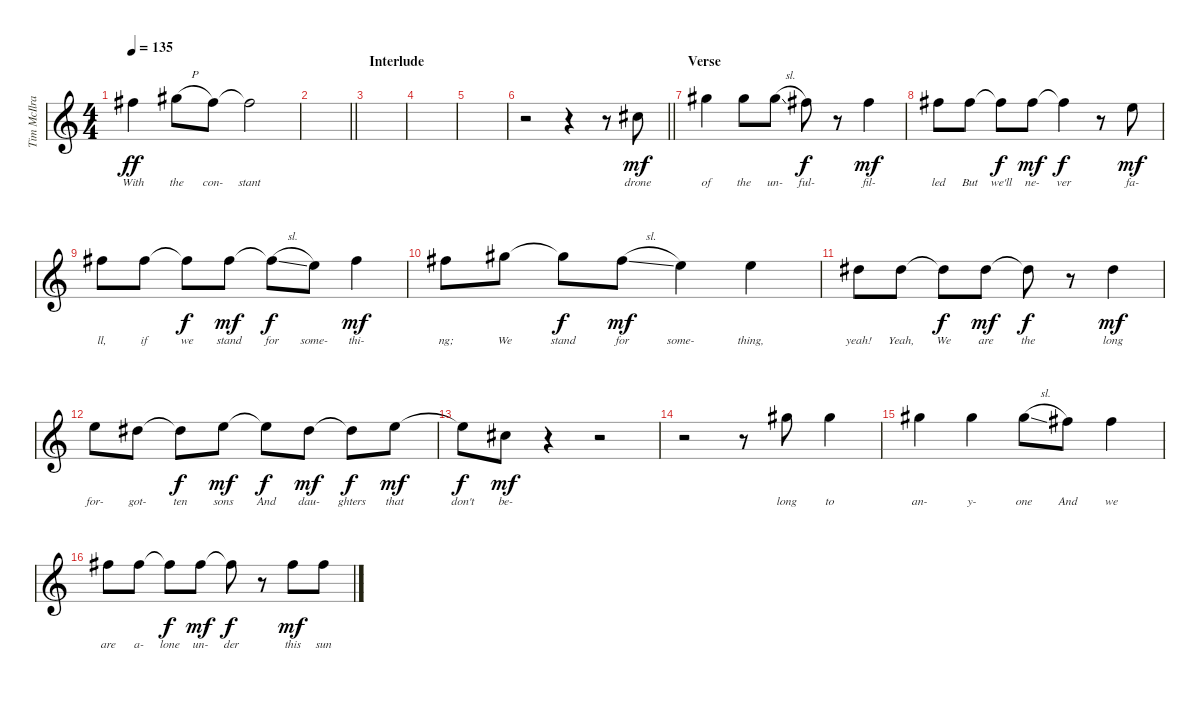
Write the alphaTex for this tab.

\track ("Tim McIlrath - Vocals" "Tim McIlra") {instrument distortionguitar}
\staff {score}
\tuning (E4 B3 G3 D3 A2 E2) {hide}
\ts (4 4)
\tempo 135
\clef g2
\ks c
7.2{t}.4{lyrics (0 "With") lyrics (1 "") lyrics (2 "") lyrics (3 "") lyrics (4 "") dy ff} 9.2{h}.8{lyrics (0 "the") lyrics (1 "") lyrics (2 "") lyrics (3 "") lyrics (4 "")} 7.2.8{lyrics (0 "con-") lyrics (1 "") lyrics (2 "") lyrics (3 "") lyrics (4 "")} 7.2{t}.2{lyrics (0 "stant") lyrics (1 "") lyrics (2 "") lyrics (3 "") lyrics (4 "")} |
\barLineRight lightlight
|
\section ("" "Interlude")
|
|
|
\barLineRight lightlight
r.2 r.4 r.8 6.3.8{lyrics (0 "drone") lyrics (1 "") lyrics (2 "") lyrics (3 "") lyrics (4 "") dy mf} |
\section ("" "Verse")
9.2.4{lyrics (0 "of") lyrics (1 "") lyrics (2 "") lyrics (3 "") lyrics (4 "")} 9.2.8{lyrics (0 "the") lyrics (1 "") lyrics (2 "") lyrics (3 "") lyrics (4 "")} 9.2{sl}.8{lyrics (0 "un-") lyrics (1 "") lyrics (2 "") lyrics (3 "") lyrics (4 "")} 7.2.8{lyrics (0 "ful-") lyrics (1 "") lyrics (2 "") lyrics (3 "") lyrics (4 "") dy f} r.8 7.2.4{lyrics (0 "fil-") lyrics (1 "") lyrics (2 "") lyrics (3 "") lyrics (4 "") dy mf} |
7.2.8{lyrics (0 "led") lyrics (1 "") lyrics (2 "") lyrics (3 "") lyrics (4 "")} 7.2.8{lyrics (0 "But") lyrics (1 "") lyrics (2 "") lyrics (3 "") lyrics (4 "")} 7.2{t}.8{lyrics (0 "we'll") lyrics (1 "") lyrics (2 "") lyrics (3 "") lyrics (4 "") dy f} 7.2.8{lyrics (0 "ne-") lyrics (1 "") lyrics (2 "") lyrics (3 "") lyrics (4 "") dy mf} 7.2{t}.4{lyrics (0 "ver") lyrics (1 "") lyrics (2 "") lyrics (3 "") lyrics (4 "") dy f} r.8 5.2.8{lyrics (0 "fa-") lyrics (1 "") lyrics (2 "") lyrics (3 "") lyrics (4 "") dy mf} |
7.2.8{lyrics (0 "ll,") lyrics (1 "") lyrics (2 "") lyrics (3 "") lyrics (4 "")} 7.2.8{lyrics (0 "if") lyrics (1 "") lyrics (2 "") lyrics (3 "") lyrics (4 "")} 7.2{t}.8{lyrics (0 "we") lyrics (1 "") lyrics (2 "") lyrics (3 "") lyrics (4 "") dy f} 7.2.8{lyrics (0 "stand") lyrics (1 "") lyrics (2 "") lyrics (3 "") lyrics (4 "") dy mf} 7.2{sl t}.8{lyrics (0 "for") lyrics (1 "") lyrics (2 "") lyrics (3 "") lyrics (4 "") dy f} 5.2.8{lyrics (0 "some-") lyrics (1 "") lyrics (2 "") lyrics (3 "") lyrics (4 "")} 7.2.4{lyrics (0 "thi-") lyrics (1 "") lyrics (2 "") lyrics (3 "") lyrics (4 "") dy mf} |
7.2.8{lyrics (0 "ng;") lyrics (1 "") lyrics (2 "") lyrics (3 "") lyrics (4 "")} 9.2.8{lyrics (0 "We") lyrics (1 "") lyrics (2 "") lyrics (3 "") lyrics (4 "")} 9.2{t}.8{lyrics (0 "stand") lyrics (1 "") lyrics (2 "") lyrics (3 "") lyrics (4 "") dy f} 7.2{sl}.8{lyrics (0 "for") lyrics (1 "") lyrics (2 "") lyrics (3 "") lyrics (4 "") dy mf} 5.2.4{lyrics (0 "some-") lyrics (1 "") lyrics (2 "") lyrics (3 "") lyrics (4 "")} 5.2.4{lyrics (0 "thing,") lyrics (1 "") lyrics (2 "") lyrics (3 "") lyrics (4 "")} |
4.2.8{lyrics (0 "yeah!") lyrics (1 "") lyrics (2 "") lyrics (3 "") lyrics (4 "")} 4.2.8{lyrics (0 "Yeah,") lyrics (1 "") lyrics (2 "") lyrics (3 "") lyrics (4 "")} 4.2{t}.8{lyrics (0 "We") lyrics (1 "") lyrics (2 "") lyrics (3 "") lyrics (4 "") dy f} 4.2.8{lyrics (0 "are") lyrics (1 "") lyrics (2 "") lyrics (3 "") lyrics (4 "") dy mf} 4.2{t}.8{lyrics (0 "the") lyrics (1 "") lyrics (2 "") lyrics (3 "") lyrics (4 "") dy f} r.8 4.2.4{lyrics (0 "long") lyrics (1 "") lyrics (2 "") lyrics (3 "") lyrics (4 "") dy mf} |
5.2.8{lyrics (0 "for-") lyrics (1 "") lyrics (2 "") lyrics (3 "") lyrics (4 "")} 4.2.8{lyrics (0 "got-") lyrics (1 "") lyrics (2 "") lyrics (3 "") lyrics (4 "")} 4.2{t}.8{lyrics (0 "ten") lyrics (1 "") lyrics (2 "") lyrics (3 "") lyrics (4 "") dy f} 5.2.8{lyrics (0 "sons") lyrics (1 "") lyrics (2 "") lyrics (3 "") lyrics (4 "") dy mf} 5.2{t}.8{lyrics (0 "And") lyrics (1 "") lyrics (2 "") lyrics (3 "") lyrics (4 "") dy f} 4.2.8{lyrics (0 "dau-") lyrics (1 "") lyrics (2 "") lyrics (3 "") lyrics (4 "") dy mf} 4.2{t}.8{lyrics (0 "ghters") lyrics (1 "") lyrics (2 "") lyrics (3 "") lyrics (4 "") dy f} 5.2.8{lyrics (0 "that") lyrics (1 "") lyrics (2 "") lyrics (3 "") lyrics (4 "") dy mf} |
5.2{t}.8{lyrics (0 "don't") lyrics (1 "") lyrics (2 "") lyrics (3 "") lyrics (4 "") dy f} 2.2.8{lyrics (0 "be-") lyrics (1 "") lyrics (2 "") lyrics (3 "") lyrics (4 "") dy mf} r.4 r.2 |
r.2 r.8 9.2.8{lyrics (0 "long") lyrics (1 "") lyrics (2 "") lyrics (3 "") lyrics (4 "")} 9.2.4{lyrics (0 "to") lyrics (1 "") lyrics (2 "") lyrics (3 "") lyrics (4 "")} |
9.2.4{lyrics (0 "an-") lyrics (1 "") lyrics (2 "") lyrics (3 "") lyrics (4 "")} 9.2.4{lyrics (0 "y-") lyrics (1 "") lyrics (2 "") lyrics (3 "") lyrics (4 "")} 9.2{sl}.8{lyrics (0 "one") lyrics (1 "") lyrics (2 "") lyrics (3 "") lyrics (4 "")} 7.2.8{lyrics (0 "And") lyrics (1 "") lyrics (2 "") lyrics (3 "") lyrics (4 "")} 7.2.4{lyrics (0 "we") lyrics (1 "") lyrics (2 "") lyrics (3 "") lyrics (4 "")} |
7.2.8{lyrics (0 "are") lyrics (1 "") lyrics (2 "") lyrics (3 "") lyrics (4 "")} 7.2.8{lyrics (0 "a-") lyrics (1 "") lyrics (2 "") lyrics (3 "") lyrics (4 "")} 7.2{t}.8{lyrics (0 "lone") lyrics (1 "") lyrics (2 "") lyrics (3 "") lyrics (4 "") dy f} 7.2.8{lyrics (0 "un-") lyrics (1 "") lyrics (2 "") lyrics (3 "") lyrics (4 "") dy mf} 7.2{t}.8{lyrics (0 "der") lyrics (1 "") lyrics (2 "") lyrics (3 "") lyrics (4 "") dy f} r.8 7.2.8{lyrics (0 "this") lyrics (1 "") lyrics (2 "") lyrics (3 "") lyrics (4 "") dy mf} 7.2.8{lyrics (0 "sun") lyrics (1 "") lyrics (2 "") lyrics (3 "") lyrics (4 "")}
